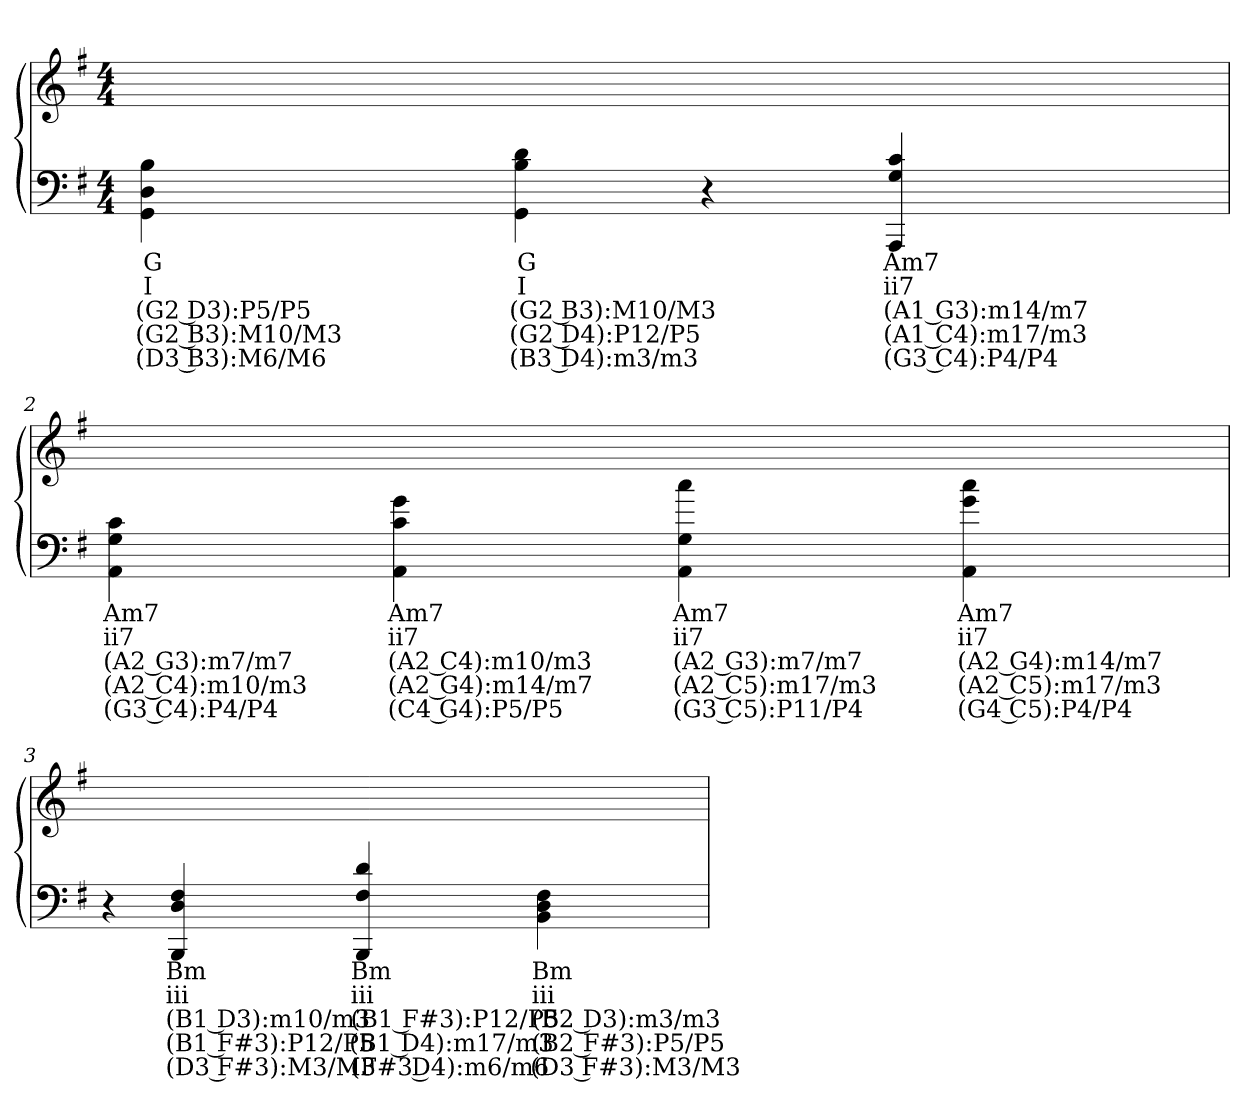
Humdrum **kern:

**kern	**text	**text	**text	**text	**text	**kern
*part2	*part2	*part2	*part2	*part2	*part2	*part1
*staff2	*staff2	*staff2	*staff2	*staff2	*staff2	*staff1
*clefF4	*	*	*	*	*	*clefG2
*k[f#]	*	*	*	*	*	*k[f#]
*G:	*	*	*	*	*	*G:
*M4/4	*	*	*	*	*	*M4/4
*MM60	*	*	*	*	*	*MM60
=1	=1	=1	=1	=1	=1	=1
4GG 4D 4B	G	I	(G2 D3):P5/P5	(G2 B3):M10/M3	(D3 B3):M6/M6	1ryy
4GG 4B 4d	G	I	(G2 B3):M10/M3	(G2 D4):P12/P5	(B3 D4):m3/m3	.
4r	.	.	.	.	.	.
4AAA 4G 4c	Am7	ii7	(A1 G3):m14/m7	(A1 C4):m17/m3	(G3 C4):P4/P4	.
=2	=2	=2	=2	=2	=2	=2
4AA 4G 4c	Am7	ii7	(A2 G3):m7/m7	(A2 C4):m10/m3	(G3 C4):P4/P4	1ryy
4AA 4c 4g	Am7	ii7	(A2 C4):m10/m3	(A2 G4):m14/m7	(C4 G4):P5/P5	.
4AA 4G 4cc	Am7	ii7	(A2 G3):m7/m7	(A2 C5):m17/m3	(G3 C5):P11/P4	.
4AA 4g 4cc	Am7	ii7	(A2 G4):m14/m7	(A2 C5):m17/m3	(G4 C5):P4/P4	.
=3	=3	=3	=3	=3	=3	=3
4r	.	.	.	.	.	1ryy
4BBB 4D 4F#	Bm	iii	(B1 D3):m10/m3	(B1 F#3):P12/P5	(D3 F#3):M3/M3	.
4BBB 4F# 4d	Bm	iii	(B1 F#3):P12/P5	(B1 D4):m17/m3	(F#3 D4):m6/m6	.
4BB 4D 4F#	Bm	iii	(B2 D3):m3/m3	(B2 F#3):P5/P5	(D3 F#3):M3/M3	.
=	=	=	=	=	=	=
*-	*-	*-	*-	*-	*-	*-
